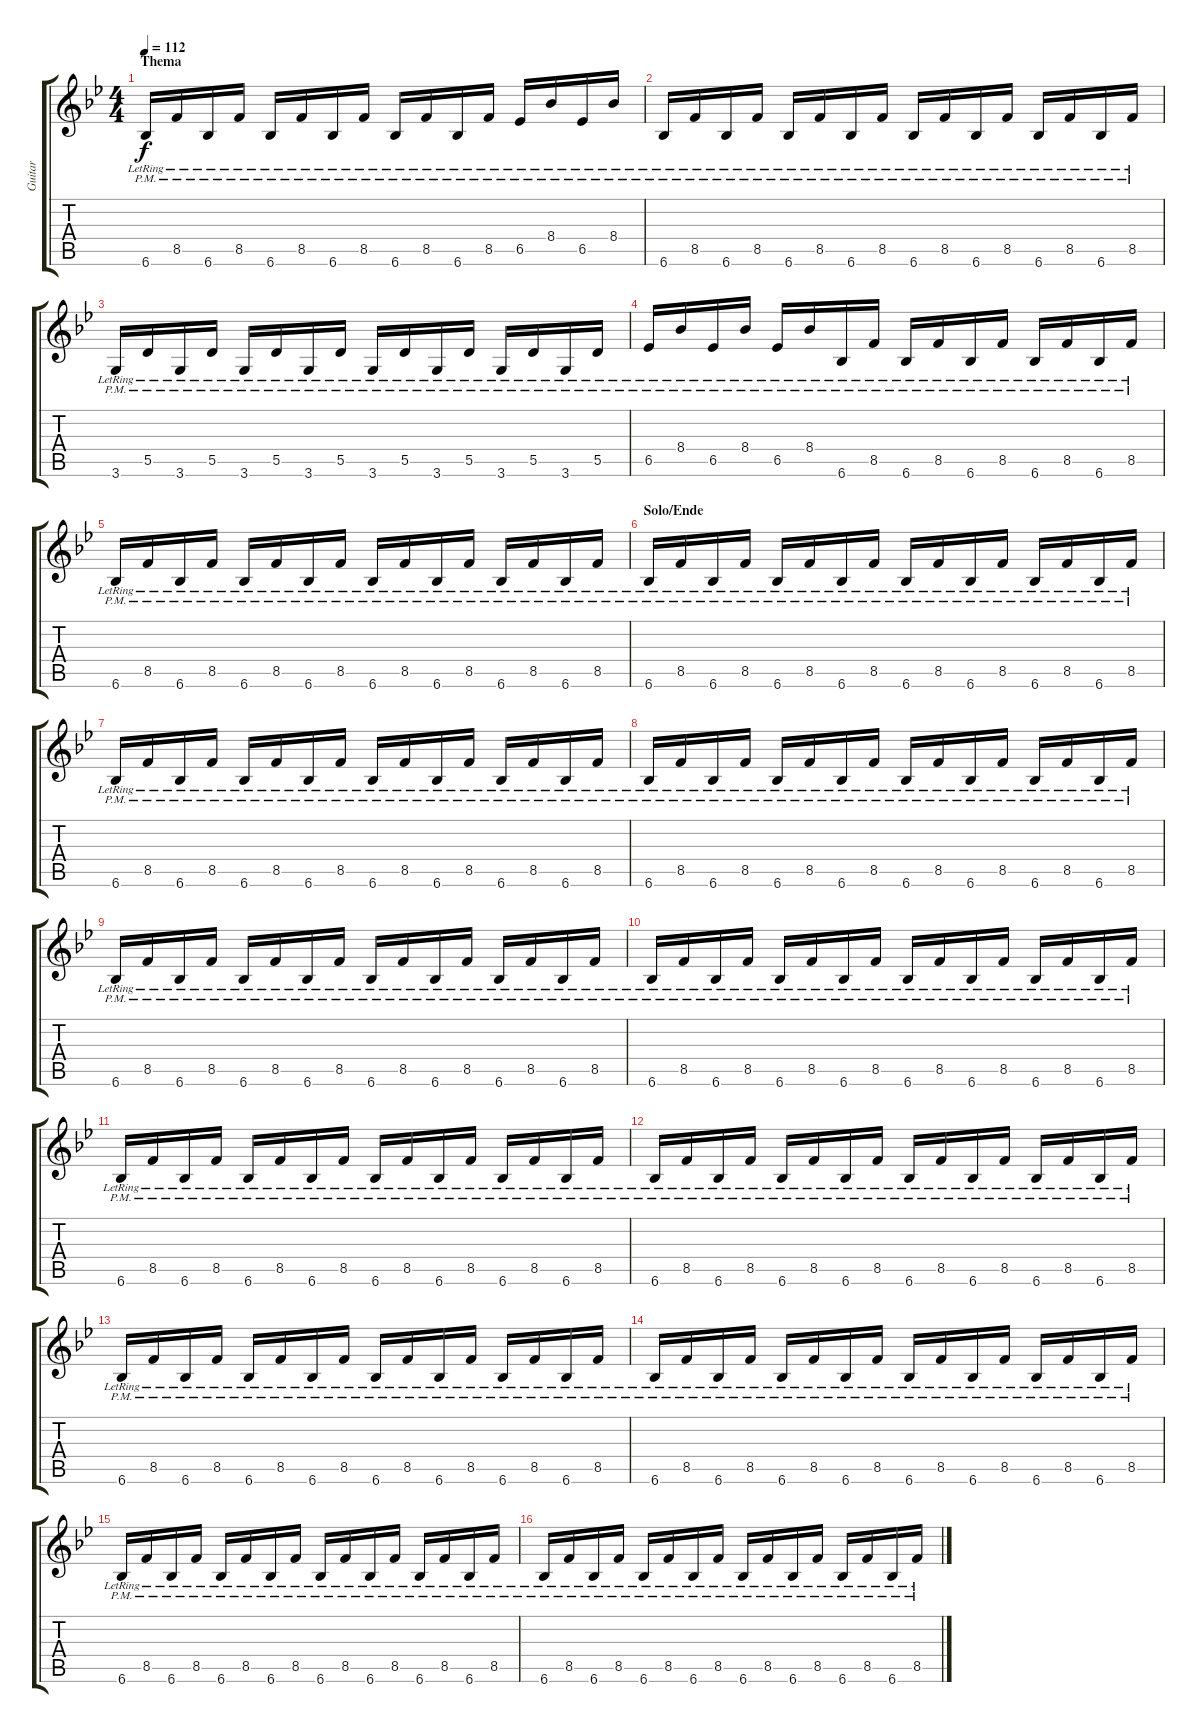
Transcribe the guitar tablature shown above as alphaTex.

\track ("Guitar" "Guitar") {instrument electricguitarmuted}
\staff {score tabs}
\tuning (E4 B3 G3 D3 A2 E2) {hide}
\ts (4 4)
\section ("" "Thema")
\tempo 112
\clef g2
\ks bb
6.6{pm lr}.16{dy f} 8.5{pm lr}.16 6.6{pm lr}.16 8.5{pm lr}.16 6.6{pm lr}.16 8.5{pm lr}.16 6.6{pm lr}.16 8.5{pm lr}.16 6.6{pm lr}.16 8.5{pm lr}.16 6.6{pm lr}.16 8.5{pm lr}.16 6.5{pm lr}.16 8.4{pm lr}.16 6.5{pm lr}.16 8.4{pm lr}.16 |
6.6{pm lr}.16 8.5{pm lr}.16 6.6{pm lr}.16 8.5{pm lr}.16 6.6{pm lr}.16 8.5{pm lr}.16 6.6{pm lr}.16 8.5{pm lr}.16 6.6{pm lr}.16 8.5{pm lr}.16 6.6{pm lr}.16 8.5{pm lr}.16 6.6{pm lr}.16 8.5{pm lr}.16 6.6{pm lr}.16 8.5{pm lr}.16 |
3.6{pm lr}.16 5.5{pm lr}.16 3.6{pm lr}.16 5.5{pm lr}.16 3.6{pm lr}.16 5.5{pm lr}.16 3.6{pm lr}.16 5.5{pm lr}.16 3.6{pm lr}.16 5.5{pm lr}.16 3.6{pm lr}.16 5.5{pm lr}.16 3.6{pm lr}.16 5.5{pm lr}.16 3.6{pm lr}.16 5.5{pm lr}.16 |
6.5{pm lr}.16 8.4{pm lr}.16 6.5{pm lr}.16 8.4{pm lr}.16 6.5{pm lr}.16 8.4{pm lr}.16 6.6{pm lr}.16 8.5{pm lr}.16 6.6{pm lr}.16 8.5{pm lr}.16 6.6{pm lr}.16 8.5{pm lr}.16 6.6{pm lr}.16 8.5{pm lr}.16 6.6{pm lr}.16 8.5{pm lr}.16 |
6.6{pm lr}.16 8.5{pm lr}.16 6.6{pm lr}.16 8.5{pm lr}.16 6.6{pm lr}.16 8.5{pm lr}.16 6.6{pm lr}.16 8.5{pm lr}.16 6.6{pm lr}.16 8.5{pm lr}.16 6.6{pm lr}.16 8.5{pm lr}.16 6.6{pm lr}.16 8.5{pm lr}.16 6.6{pm lr}.16 8.5{pm lr}.16 |
\section ("" "Solo/Ende")
6.6{pm lr}.16 8.5{pm lr}.16 6.6{pm lr}.16 8.5{pm lr}.16 6.6{pm lr}.16 8.5{pm lr}.16 6.6{pm lr}.16 8.5{pm lr}.16 6.6{pm lr}.16 8.5{pm lr}.16 6.6{pm lr}.16 8.5{pm lr}.16 6.6{pm lr}.16 8.5{pm lr}.16 6.6{pm lr}.16 8.5{pm lr}.16 |
6.6{pm lr}.16 8.5{pm lr}.16 6.6{pm lr}.16 8.5{pm lr}.16 6.6{pm lr}.16 8.5{pm lr}.16 6.6{pm lr}.16 8.5{pm lr}.16 6.6{pm lr}.16 8.5{pm lr}.16 6.6{pm lr}.16 8.5{pm lr}.16 6.6{pm lr}.16 8.5{pm lr}.16 6.6{pm lr}.16 8.5{pm lr}.16 |
6.6{pm lr}.16 8.5{pm lr}.16 6.6{pm lr}.16 8.5{pm lr}.16 6.6{pm lr}.16 8.5{pm lr}.16 6.6{pm lr}.16 8.5{pm lr}.16 6.6{pm lr}.16 8.5{pm lr}.16 6.6{pm lr}.16 8.5{pm lr}.16 6.6{pm lr}.16 8.5{pm lr}.16 6.6{pm lr}.16 8.5{pm lr}.16 |
6.6{pm lr}.16 8.5{pm lr}.16 6.6{pm lr}.16 8.5{pm lr}.16 6.6{pm lr}.16 8.5{pm lr}.16 6.6{pm lr}.16 8.5{pm lr}.16 6.6{pm lr}.16 8.5{pm lr}.16 6.6{pm lr}.16 8.5{pm lr}.16 6.6{pm lr}.16 8.5{pm lr}.16 6.6{pm lr}.16 8.5{pm lr}.16 |
6.6{pm lr}.16 8.5{pm lr}.16 6.6{pm lr}.16 8.5{pm lr}.16 6.6{pm lr}.16 8.5{pm lr}.16 6.6{pm lr}.16 8.5{pm lr}.16 6.6{pm lr}.16 8.5{pm lr}.16 6.6{pm lr}.16 8.5{pm lr}.16 6.6{pm lr}.16 8.5{pm lr}.16 6.6{pm lr}.16 8.5{pm lr}.16 |
6.6{pm lr}.16 8.5{pm lr}.16 6.6{pm lr}.16 8.5{pm lr}.16 6.6{pm lr}.16 8.5{pm lr}.16 6.6{pm lr}.16 8.5{pm lr}.16 6.6{pm lr}.16 8.5{pm lr}.16 6.6{pm lr}.16 8.5{pm lr}.16 6.6{pm lr}.16 8.5{pm lr}.16 6.6{pm lr}.16 8.5{pm lr}.16 |
6.6{pm lr}.16 8.5{pm lr}.16 6.6{pm lr}.16 8.5{pm lr}.16 6.6{pm lr}.16 8.5{pm lr}.16 6.6{pm lr}.16 8.5{pm lr}.16 6.6{pm lr}.16 8.5{pm lr}.16 6.6{pm lr}.16 8.5{pm lr}.16 6.6{pm lr}.16 8.5{pm lr}.16 6.6{pm lr}.16 8.5{pm lr}.16 |
6.6{pm lr}.16 8.5{pm lr}.16 6.6{pm lr}.16 8.5{pm lr}.16 6.6{pm lr}.16 8.5{pm lr}.16 6.6{pm lr}.16 8.5{pm lr}.16 6.6{pm lr}.16 8.5{pm lr}.16 6.6{pm lr}.16 8.5{pm lr}.16 6.6{pm lr}.16 8.5{pm lr}.16 6.6{pm lr}.16 8.5{pm lr}.16 |
6.6{pm lr}.16 8.5{pm lr}.16 6.6{pm lr}.16 8.5{pm lr}.16 6.6{pm lr}.16 8.5{pm lr}.16 6.6{pm lr}.16 8.5{pm lr}.16 6.6{pm lr}.16 8.5{pm lr}.16 6.6{pm lr}.16 8.5{pm lr}.16 6.6{pm lr}.16 8.5{pm lr}.16 6.6{pm lr}.16 8.5{pm lr}.16 |
6.6{pm lr}.16 8.5{pm lr}.16 6.6{pm lr}.16 8.5{pm lr}.16 6.6{pm lr}.16 8.5{pm lr}.16 6.6{pm lr}.16 8.5{pm lr}.16 6.6{pm lr}.16 8.5{pm lr}.16 6.6{pm lr}.16 8.5{pm lr}.16 6.6{pm lr}.16 8.5{pm lr}.16 6.6{pm lr}.16 8.5{pm lr}.16 |
6.6{pm lr}.16 8.5{pm lr}.16 6.6{pm lr}.16 8.5{pm lr}.16 6.6{pm lr}.16 8.5{pm lr}.16 6.6{pm lr}.16 8.5{pm lr}.16 6.6{pm lr}.16 8.5{pm lr}.16 6.6{pm lr}.16 8.5{pm lr}.16 6.6{pm lr}.16 8.5{pm lr}.16 6.6{pm lr}.16 8.5{pm lr}.16
